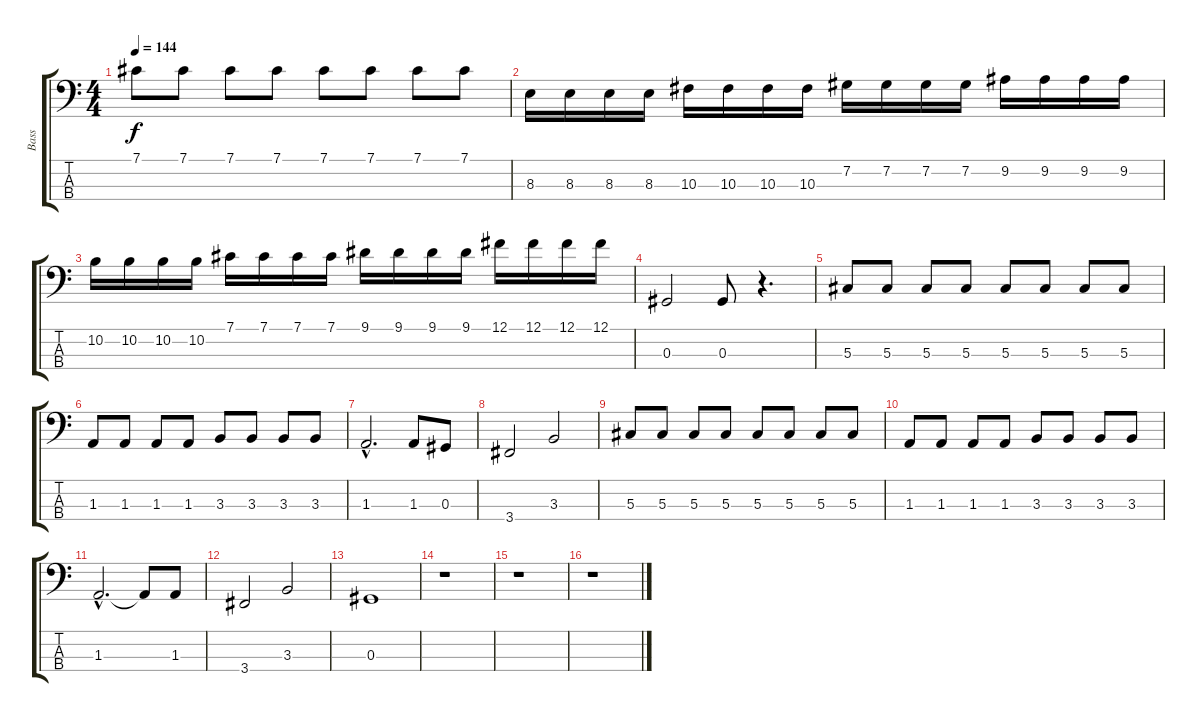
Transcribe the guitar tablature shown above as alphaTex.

\track ("Bass" "Bass") {instrument electricbasspick}
\staff {score tabs}
\tuning (Gb2 Db2 Ab1 Eb1) {hide}
\ts (4 4)
\tempo 144
\clef f4
\ks c
7.1.8{dy f} 7.1.8 7.1.8 7.1.8 7.1.8 7.1.8 7.1.8 7.1.8 |
8.3.16 8.3.16 8.3.16 8.3.16 10.3.16 10.3.16 10.3.16 10.3.16 7.2.16 7.2.16 7.2.16 7.2.16 9.2.16 9.2.16 9.2.16 9.2.16 |
10.2.16 10.2.16 10.2.16 10.2.16 7.1.16 7.1.16 7.1.16 7.1.16 9.1.16 9.1.16 9.1.16 9.1.16 12.1.16 12.1.16 12.1.16 12.1.16 |
0.3.2 0.3.8 r.4{d} |
5.3.8 5.3.8 5.3.8 5.3.8 5.3.8 5.3.8 5.3.8 5.3.8 |
1.3.8 1.3.8 1.3.8 1.3.8 3.3.8 3.3.8 3.3.8 3.3.8 |
1.3{hac}.2{d} 1.3.8 0.3.8 |
3.4.2 3.3.2 |
5.3.8 5.3.8 5.3.8 5.3.8 5.3.8 5.3.8 5.3.8 5.3.8 |
1.3.8 1.3.8 1.3.8 1.3.8 3.3.8 3.3.8 3.3.8 3.3.8 |
1.3{hac}.2{d} 1.3{t}.8 1.3.8 |
3.4.2 3.3.2 |
0.3.1 |
r.1 |
r.1 |
r.1
